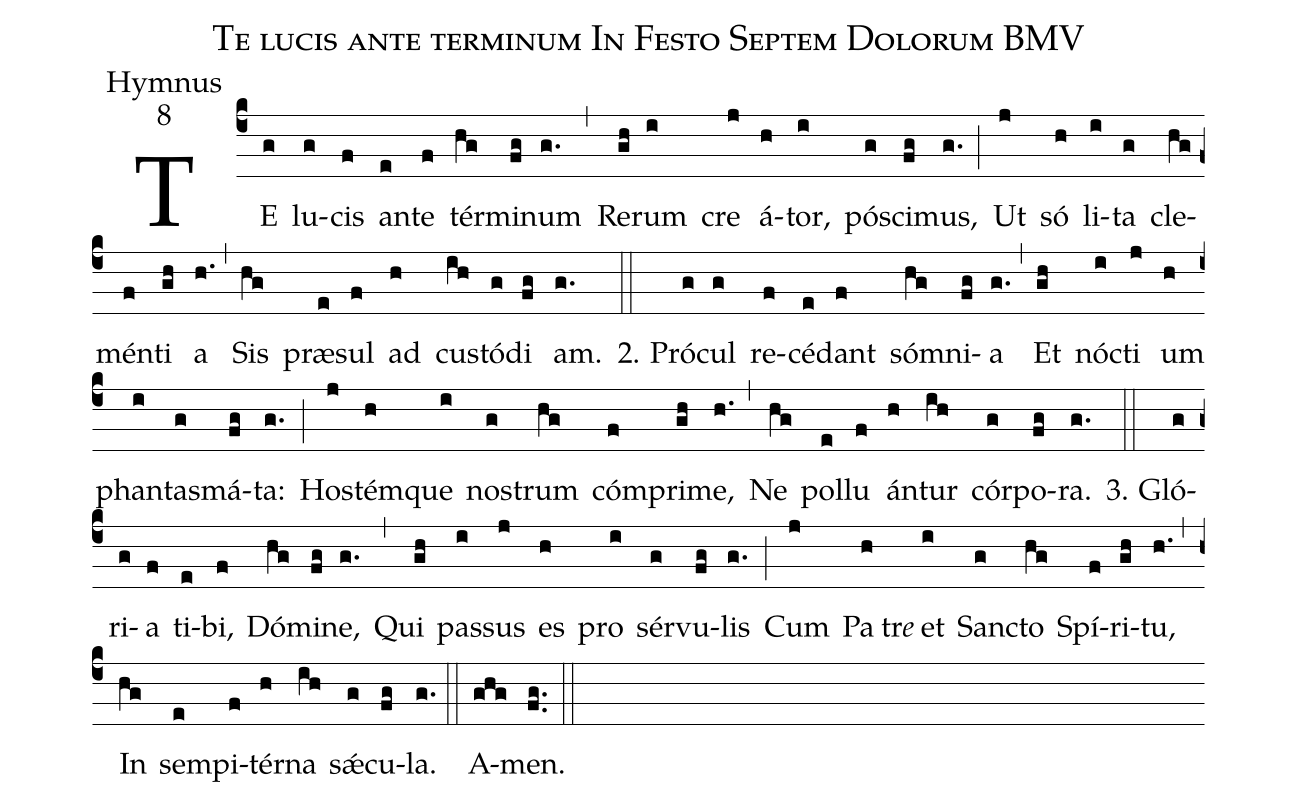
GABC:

name:Te lucis ante terminum In Festo Septem Dolorum BMV;
office-part:Hymnus;
mode:8;
%%
(c4)TE(g) lu(g)cis(f) an(e)te(f) tér(hg)mi(fg)num(g.) (,)
Re(gh)rum(i) cre(j) á(h)tor,(i) pó(g)sci(fg)mus,(g.) (;)
Ut(j) só(h) li(i)ta(g) cle(hg)mén(f)ti(gh) a(h.) (,)
Sis(hg) præ(e)sul(f) ad(h) cus(ih)tó(g)di(fg) am.(g.) (::)

2. Pró(g)cul(g) re(f)cé(e)dant(f) sóm(hg)ni(fg)a(g.) (,)
Et(gh) nóc(i)ti(j) um(h) phan(i)tas(g)má(fg)ta:(g.) (;)
Hos(j)tém(h)que(i) nos(g)trum(hg) cóm(f)pri(gh)me,(h.) (,)
Ne(hg) pol(e)lu(f) án(h)tur(ih) cór(g)po(fg)ra.(g.) (::)

3. Gló(g)ri(g)a(f) ti(e)bi,(f)  Dó(hg)mi(fg)ne,(g.) (,)
Qui(gh) pas(i)sus(j) es(h) pro(i) sér(g)vu(fg)lis(g.) (;)
Cum(j) Pa(h)tr<i>e</i>() et(i) Sanc(g)to(hg) Spí(f)ri(gh)tu,(h.) (,)
In(hg) sem(e)pi(f)tér(h)na(ih) sǽ(g)cu(fg)la.(g.) (::)
A(ghg)men.(fg..) (::)
